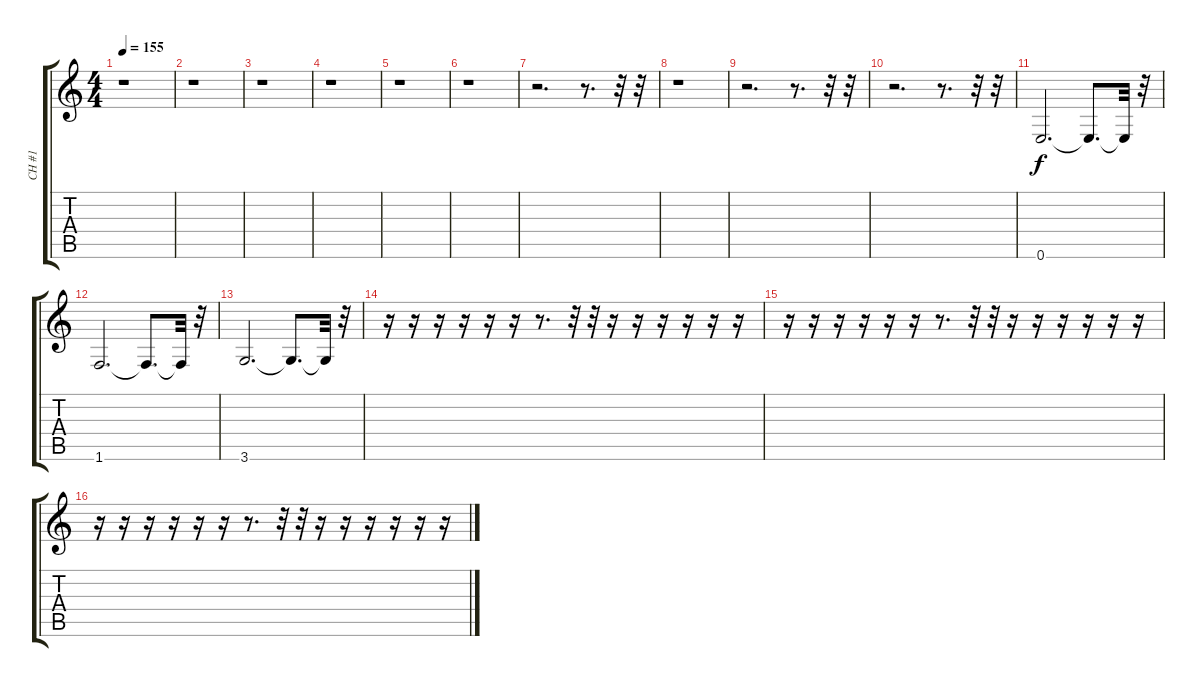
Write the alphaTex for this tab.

\track ("CH #1" "CH #1") {instrument electricbassfinger}
\staff {score tabs}
\tuning (E4 B3 G3 D3 A2 E2) {hide}
\ts (4 4)
\tempo 155
\clef g2
\ks c
r.1{dy f} |
r.1 |
r.1 |
r.1 |
r.1 |
r.1 |
r.2{d} r.8{d} r.32 r.32 |
r.1 |
r.2{d} r.8{d} r.32 r.32 |
r.2{d} r.8{d} r.32 r.32 |
0.6.2{d} 0.6{t}.8{d} 0.6{t}.32 r.32 |
1.6.2{d} 1.6{t}.8{d} 1.6{t}.32 r.32 |
3.6.2{d} 3.6{t}.8{d} 3.6{t}.32 r.32 |
r.16 r.16 r.16 r.16 r.16 r.16 r.8{d} r.32 r.32 r.16 r.16 r.16 r.16 r.16 r.16 |
r.16 r.16 r.16 r.16 r.16 r.16 r.8{d} r.32 r.32 r.16 r.16 r.16 r.16 r.16 r.16 |
r.16 r.16 r.16 r.16 r.16 r.16 r.8{d} r.32 r.32 r.16 r.16 r.16 r.16 r.16 r.16
